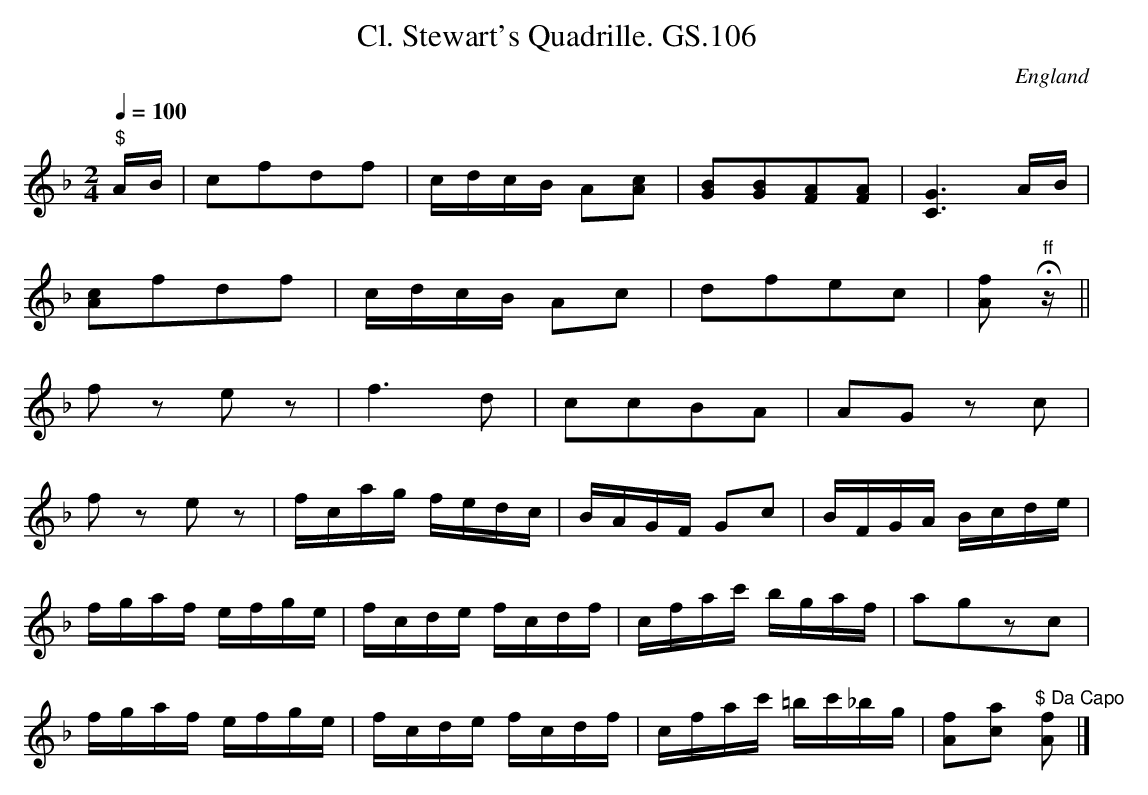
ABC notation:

X:1
T:Cl. Stewart's Quadrille. GS.106
L:1/16
M:2/4
O:England
Q:1/4=100
K:F major
"$"AB | c2f2d2f2 | cdcB A2[A2c2] | [G2B2][G2B2][F2A2][F2A2] |\
[C6G6] AB |!
[A2c2]f2d2f2 | cdcB A2c2 |d2f2e2c2 | [A2f2] H"^ff" z ||!
f2 z2e2z2 | f6 d2 | c2c2B2A2 |A2G2 z2 c2 |!
f2 z2 e2 z2 | fcag fedc | BAGF G2c2 | BFGA Bcde |!
fgaf efge | fcde fcdf | cfac' bgaf | a2g2z2c2 |!
fgaf efge | fcde fcdf | cfac' =bc'_bg | \
[A2f2][c2a2] "$ Da Capo"[A2f2]|]
